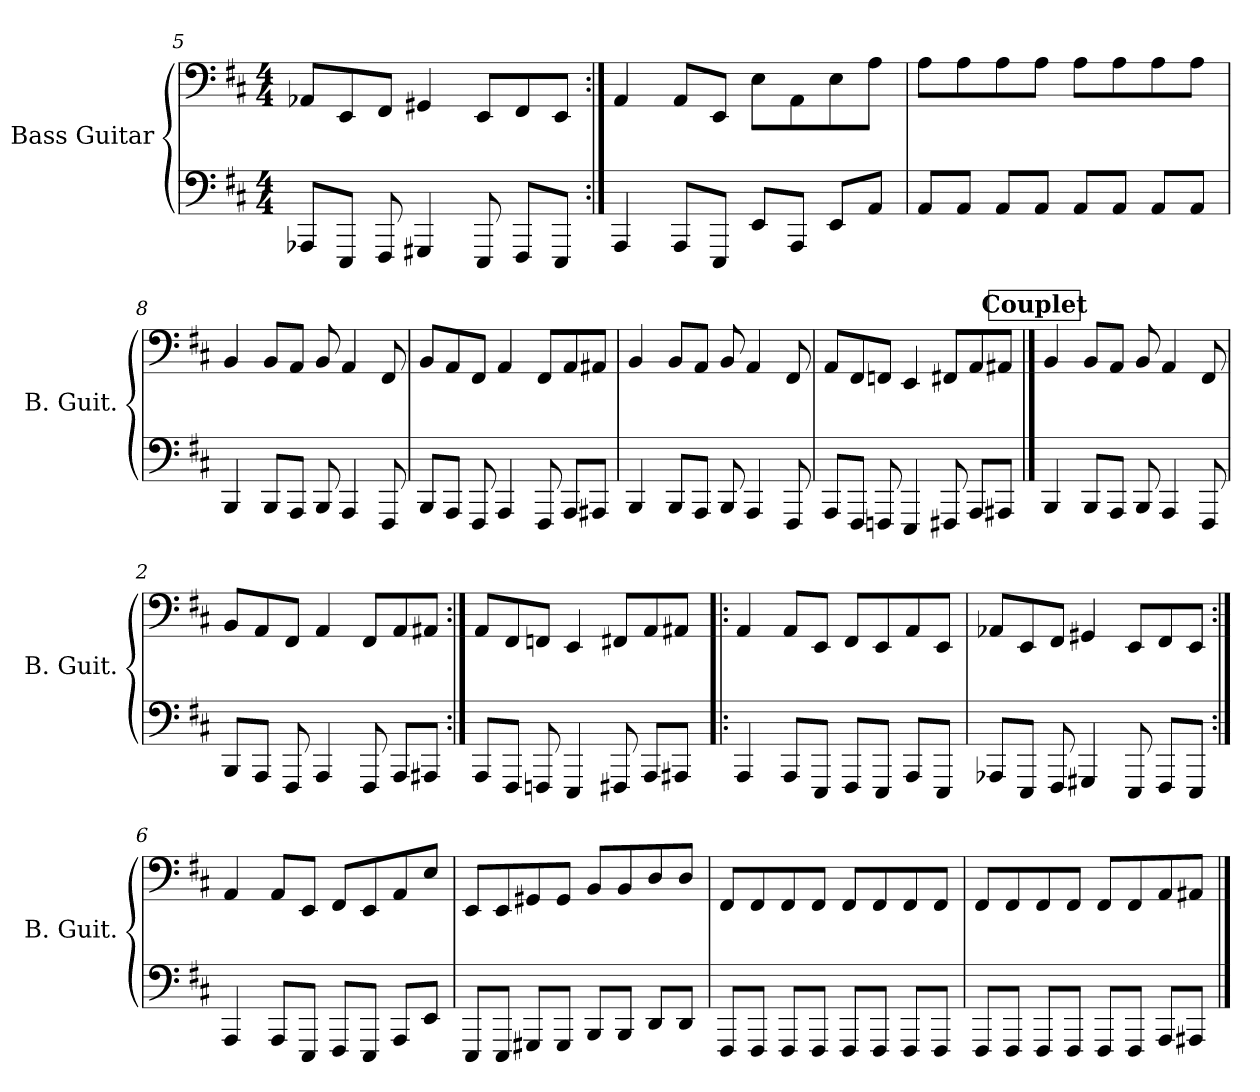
**kern	**kern
*part1	*part1
*staff2	*staff1
*I"Bass Guitar	*
*I'B. Guit.	*
*	*clefF4
*ITrd7c12	*ITrd7c12
*k[f#c#]	*k[f#c#]
*M4/4	*M4/4
=5	=5
8AAAA-L	8AAA-X/L
8EEEEJ	8EEE/
8FFFF#	8FFF#/J
4GGGG#	4GGG#X/
8EEEE	8EEE/L
8FFFF#L	8FFF#/
8EEEEJ	8EEE/J
=6:|!	=6:|!
4AAAA	4AAA/
8AAAAL	8AAA/L
8EEEEJ	8EEE/J
8EEEL	8EE\L
8AAAAJ	8AAA\
8EEEL	8EE\
8AAAJ	8AA\J
=7	=7
8AAAL	8AA\L
8AAAJ	8AA\
8AAAL	8AA\
8AAAJ	8AA\J
8AAAL	8AA\L
8AAAJ	8AA\
8AAAL	8AA\
8AAAJ	8AA\J
!!LO:PB:g=z
=8	=8
4BBBB	4BBB/
8BBBBL	8BBB/L
8AAAAJ	8AAA/J
8BBBB	8BBB/
4AAAA	4AAA/
8FFFF#	8FFF#/
=9	=9
8BBBBL	8BBB/L
8AAAAJ	8AAA/
8FFFF#	8FFF#/J
4AAAA	4AAA/
8FFFF#	8FFF#/L
8AAAAL	8AAA/
8AAAA#XJ	8AAA#X/J
=10	=10
4BBBB	4BBB/
8BBBBL	8BBB/L
8AAAAJ	8AAA/J
8BBBB	8BBB/
4AAAA	4AAA/
8FFFF#	8FFF#/
=11	=11
8AAAAL	8AAA/L
8FFFF#J	8FFF#/
8FFFFn	8FFFn/J
4EEEE	4EEE/
8FFFF#X	8FFF#X/L
8AAAAL	8AAA/
8AAAA#XJ	8AAA#X/J
!!LO:LB:g=z
!!LO:REH:place=s1:a:B:fs=14:t=Couplet
==1	==1
*stria4	*
4BBBB	4BBB/
8BBBBL	8BBB/L
8AAAAJ	8AAA/J
8BBBB	8BBB/
4AAAA	4AAA/
8FFFF#	8FFF#/
=2	=2
8BBBBL	8BBB/L
8AAAAJ	8AAA/
8FFFF#	8FFF#/J
4AAAA	4AAA/
8FFFF#	8FFF#/L
8AAAAL	8AAA/
8AAAA#XJ	8AAA#X/J
=3:|!	=3:|!
8AAAAL	8AAA/L
8FFFF#J	8FFF#/
8FFFFn	8FFFn/J
4EEEE	4EEE/
8FFFF#X	8FFF#X/L
8AAAAL	8AAA/
8AAAA#XJ	8AAA#X/J
!!LO:LB:g=z
=4!|:	=4!|:
4AAAA	4AAA/
8AAAAL	8AAA/L
8EEEEJ	8EEE/J
8FFFF#L	8FFF#/L
8EEEEJ	8EEE/
8AAAAL	8AAA/
8EEEEJ	8EEE/J
=5	=5
8AAAA-XL	8AAA-X/L
8EEEEJ	8EEE/
8FFFF#	8FFF#/J
4GGGG#X	4GGG#X/
8EEEE	8EEE/L
8FFFF#L	8FFF#/
8EEEEJ	8EEE/J
=6:|!	=6:|!
4AAAA	4AAA/
8AAAAL	8AAA/L
8EEEEJ	8EEE/J
8FFFF#L	8FFF#/L
8EEEEJ	8EEE/
8AAAAL	8AAA/
8EEEJ	8EE/J
=7	=7
8EEEEL	8EEE/L
8EEEEJ	8EEE/
8GGGG#L	8GGG#X/
8GGGG#J	8GGG#/J
8BBBBL	8BBB/L
8BBBBJ	8BBB/
8DDDL	8DD/
8DDDJ	8DD/J
!!LO:LB:g=z
=8	=8
8FFFF#L	8FFF#/L
8FFFF#J	8FFF#/
8FFFF#L	8FFF#/
8FFFF#J	8FFF#/J
8FFFF#L	8FFF#/L
8FFFF#J	8FFF#/
8FFFF#L	8FFF#/
8FFFF#J	8FFF#/J
=9	=9
8FFFF#L	8FFF#/L
8FFFF#J	8FFF#/
8FFFF#L	8FFF#/
8FFFF#J	8FFF#/J
8FFFF#L	8FFF#/L
8FFFF#J	8FFF#/
8AAAAL	8AAA/
8AAAA#J	8AAA#X/J
==	==
*-	*-
